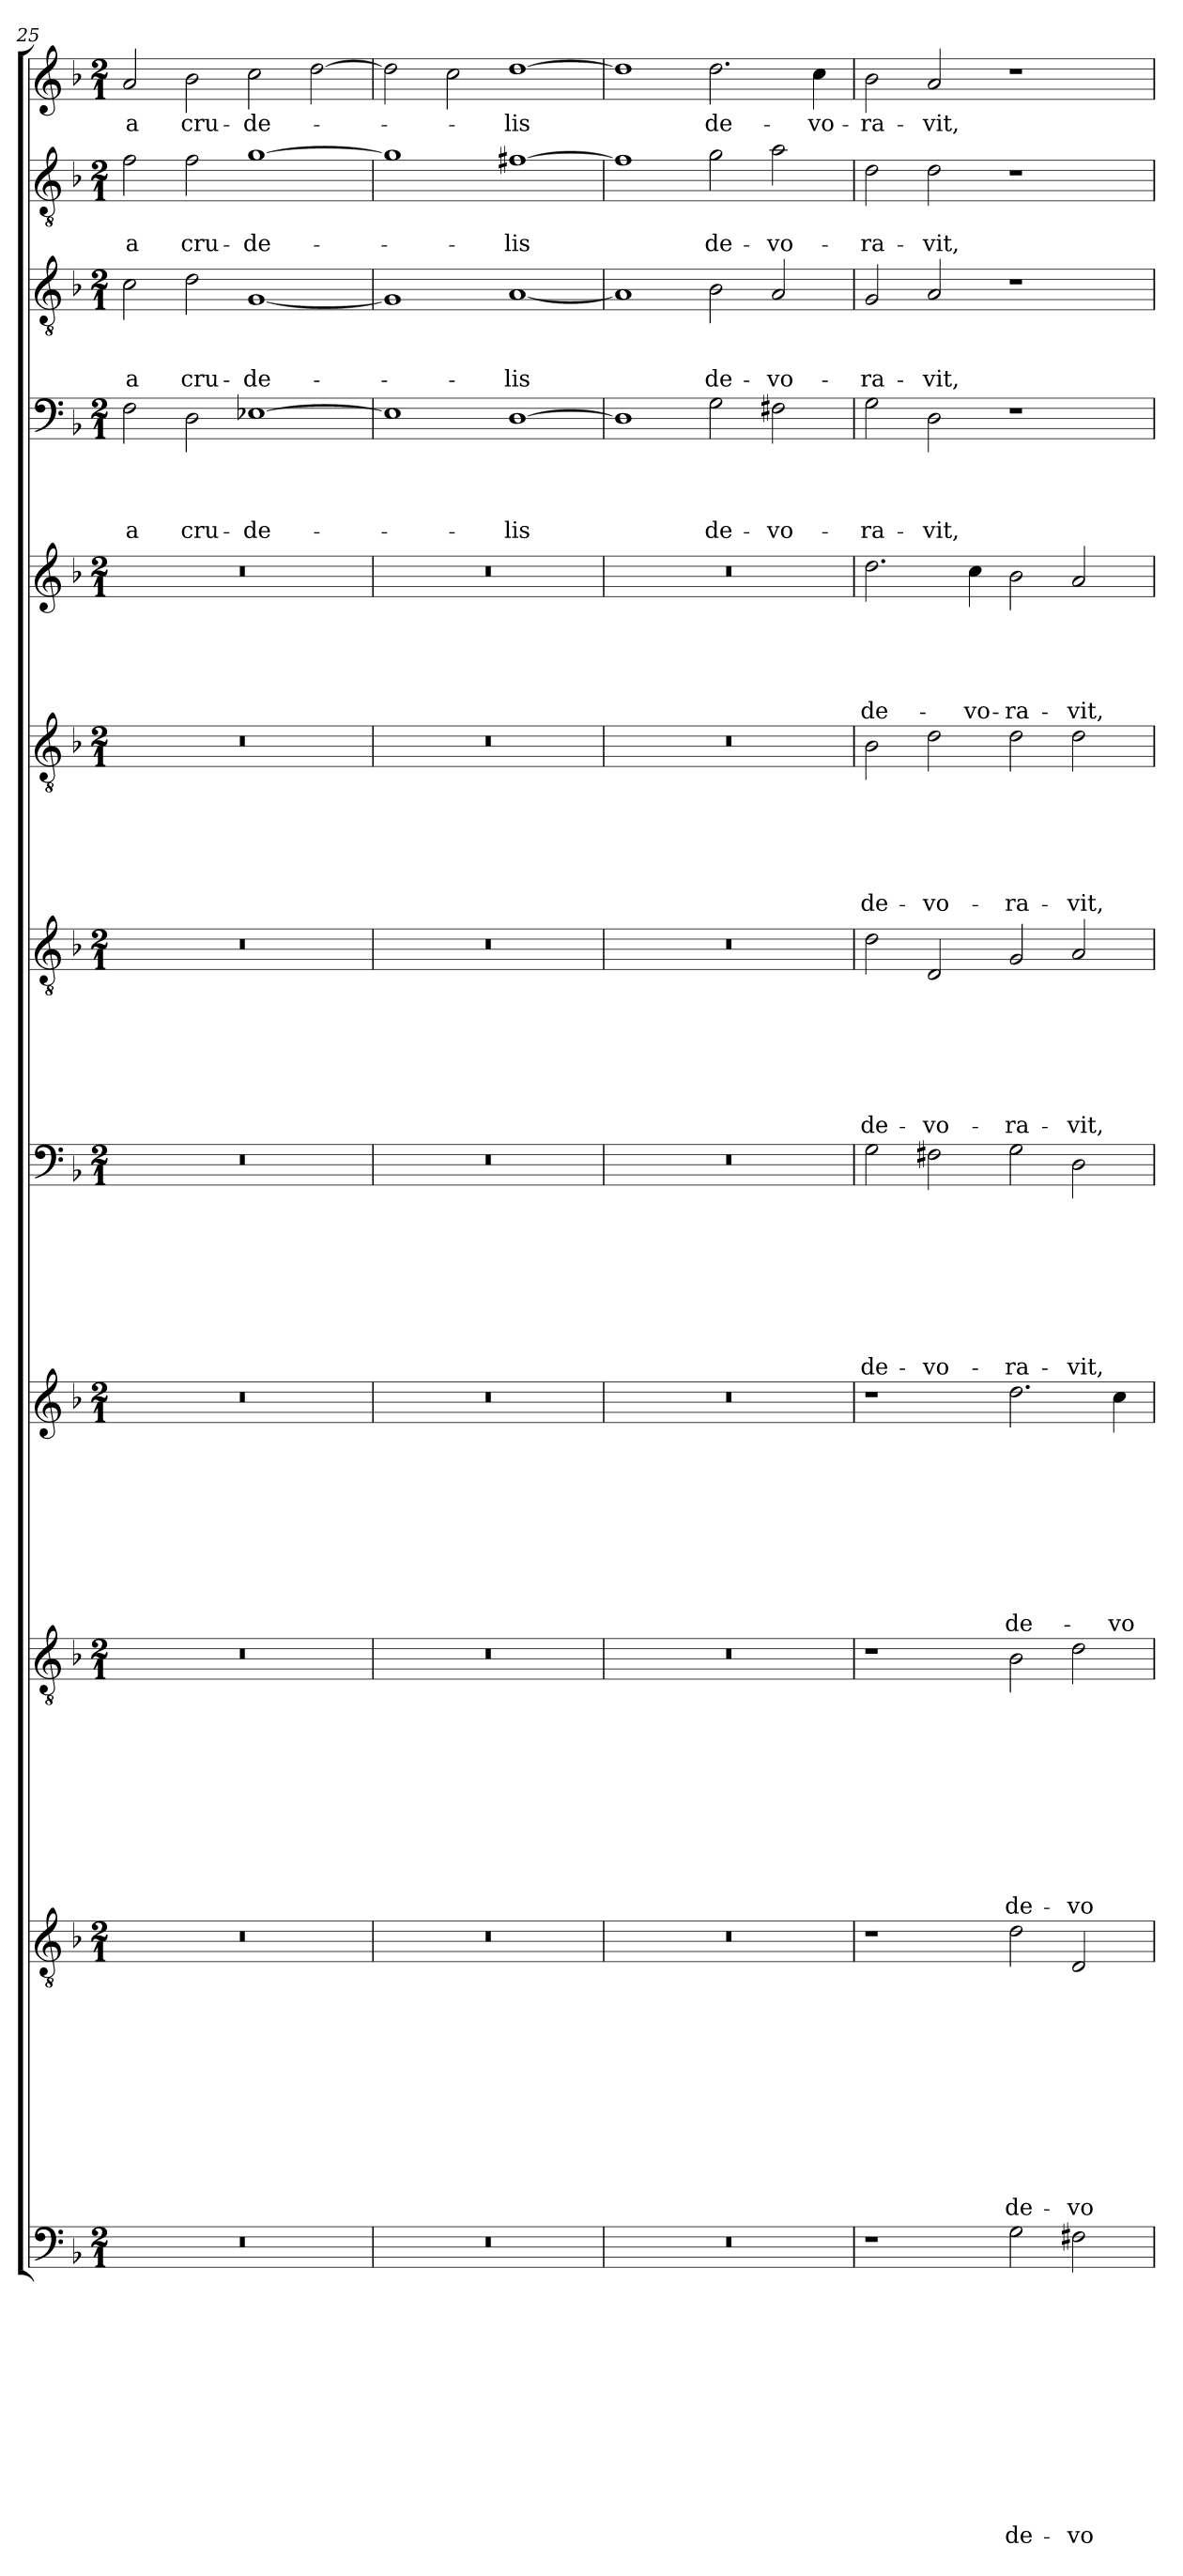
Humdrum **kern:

**kern	**text	**text	**text	**text	**text	**text	**text	**text	**text	**text	**text	**text	**kern	**text	**text	**text	**text	**text	**text	**text	**text	**text	**text	**text	**kern	**text	**text	**text	**text	**text	**text	**text	**text	**text	**text	**kern	**text	**text	**text	**text	**text	**text	**text	**text	**text	**kern	**text	**text	**text	**text	**text	**text	**text	**text	**kern	**text	**text	**text	**text	**text	**text	**text	**kern	**text	**text	**text	**text	**text	**text	**kern	**text	**text	**text	**text	**text	**kern	**text	**text	**text	**text	**kern	**text	**text	**text	**kern	**text	**text	**kern	**text
*part12	*part12	*part12	*part12	*part12	*part12	*part12	*part12	*part12	*part12	*part12	*part12	*part12	*part11	*part11	*part11	*part11	*part11	*part11	*part11	*part11	*part11	*part11	*part11	*part11	*part10	*part10	*part10	*part10	*part10	*part10	*part10	*part10	*part10	*part10	*part10	*part9	*part9	*part9	*part9	*part9	*part9	*part9	*part9	*part9	*part9	*part8	*part8	*part8	*part8	*part8	*part8	*part8	*part8	*part8	*part7	*part7	*part7	*part7	*part7	*part7	*part7	*part7	*part6	*part6	*part6	*part6	*part6	*part6	*part6	*part5	*part5	*part5	*part5	*part5	*part5	*part4	*part4	*part4	*part4	*part4	*part3	*part3	*part3	*part3	*part2	*part2	*part2	*part1	*part1
*staff12	*staff12	*staff12	*staff12	*staff12	*staff12	*staff12	*staff12	*staff12	*staff12	*staff12	*staff12	*staff12	*staff11	*staff11	*staff11	*staff11	*staff11	*staff11	*staff11	*staff11	*staff11	*staff11	*staff11	*staff11	*staff10	*staff10	*staff10	*staff10	*staff10	*staff10	*staff10	*staff10	*staff10	*staff10	*staff10	*staff9	*staff9	*staff9	*staff9	*staff9	*staff9	*staff9	*staff9	*staff9	*staff9	*staff8	*staff8	*staff8	*staff8	*staff8	*staff8	*staff8	*staff8	*staff8	*staff7	*staff7	*staff7	*staff7	*staff7	*staff7	*staff7	*staff7	*staff6	*staff6	*staff6	*staff6	*staff6	*staff6	*staff6	*staff5	*staff5	*staff5	*staff5	*staff5	*staff5	*staff4	*staff4	*staff4	*staff4	*staff4	*staff3	*staff3	*staff3	*staff3	*staff2	*staff2	*staff2	*staff1	*staff1
*clefF4	*	*	*	*	*	*	*	*	*	*	*	*	*clefGv2	*	*	*	*	*	*	*	*	*	*	*	*clefGv2	*	*	*	*	*	*	*	*	*	*	*clefG2	*	*	*	*	*	*	*	*	*	*clefF4	*	*	*	*	*	*	*	*	*clefGv2	*	*	*	*	*	*	*	*clefGv2	*	*	*	*	*	*	*clefG2	*	*	*	*	*	*clefF4	*	*	*	*	*clefGv2	*	*	*	*clefGv2	*	*	*clefG2	*
*k[b-]	*	*	*	*	*	*	*	*	*	*	*	*	*k[b-]	*	*	*	*	*	*	*	*	*	*	*	*k[b-]	*	*	*	*	*	*	*	*	*	*	*k[b-]	*	*	*	*	*	*	*	*	*	*k[b-]	*	*	*	*	*	*	*	*	*k[b-]	*	*	*	*	*	*	*	*k[b-]	*	*	*	*	*	*	*k[b-]	*	*	*	*	*	*k[b-]	*	*	*	*	*k[b-]	*	*	*	*k[b-]	*	*	*k[b-]	*
*F:	*	*	*	*	*	*	*	*	*	*	*	*	*F:	*	*	*	*	*	*	*	*	*	*	*	*F:	*	*	*	*	*	*	*	*	*	*	*F:	*	*	*	*	*	*	*	*	*	*F:	*	*	*	*	*	*	*	*	*F:	*	*	*	*	*	*	*	*F:	*	*	*	*	*	*	*F:	*	*	*	*	*	*F:	*	*	*	*	*F:	*	*	*	*F:	*	*	*F:	*
*M2/1	*	*	*	*	*	*	*	*	*	*	*	*	*M2/1	*	*	*	*	*	*	*	*	*	*	*	*M2/1	*	*	*	*	*	*	*	*	*	*	*M2/1	*	*	*	*	*	*	*	*	*	*M2/1	*	*	*	*	*	*	*	*	*M2/1	*	*	*	*	*	*	*	*M2/1	*	*	*	*	*	*	*M2/1	*	*	*	*	*	*M2/1	*	*	*	*	*M2/1	*	*	*	*M2/1	*	*	*M2/1	*
=25	=25	=25	=25	=25	=25	=25	=25	=25	=25	=25	=25	=25	=25	=25	=25	=25	=25	=25	=25	=25	=25	=25	=25	=25	=25	=25	=25	=25	=25	=25	=25	=25	=25	=25	=25	=25	=25	=25	=25	=25	=25	=25	=25	=25	=25	=25	=25	=25	=25	=25	=25	=25	=25	=25	=25	=25	=25	=25	=25	=25	=25	=25	=25	=25	=25	=25	=25	=25	=25	=25	=25	=25	=25	=25	=25	=25	=25	=25	=25	=25	=25	=25	=25	=25	=25	=25	=25	=25	=25
!	!	!	!	!	!	!	!	!	!	!	!	!	!	!	!	!	!	!	!	!	!	!	!	!	!	!	!	!	!	!	!	!	!	!	!	!	!	!	!	!	!	!	!	!	!	!	!	!	!	!	!	!	!	!	!	!	!	!	!	!	!	!	!	!	!	!	!	!	!	!	!	!	!	!	!	!	!	!	!	!LO:LY:b	!	!	!	!LO:LY:b	!	!	!LO:LY:b	!	!LO:LY:b
0r	.	.	.	.	.	.	.	.	.	.	.	.	0r	.	.	.	.	.	.	.	.	.	.	.	0r	.	.	.	.	.	.	.	.	.	.	0r	.	.	.	.	.	.	.	.	.	0r	.	.	.	.	.	.	.	.	0r	.	.	.	.	.	.	.	0r	.	.	.	.	.	.	0r	.	.	.	.	.	2F\	.	.	.	-a	2c\	.	.	-a	2f\	.	-a	2a/	-a
!	!	!	!	!	!	!	!	!	!	!	!	!	!	!	!	!	!	!	!	!	!	!	!	!	!	!	!	!	!	!	!	!	!	!	!	!	!	!	!	!	!	!	!	!	!	!	!	!	!	!	!	!	!	!	!	!	!	!	!	!	!	!	!	!	!	!	!	!	!	!	!	!	!	!	!	!	!	!	!	!LO:LY:b	!	!	!	!LO:LY:b	!	!	!LO:LY:b	!	!LO:LY:b
.	.	.	.	.	.	.	.	.	.	.	.	.	.	.	.	.	.	.	.	.	.	.	.	.	.	.	.	.	.	.	.	.	.	.	.	.	.	.	.	.	.	.	.	.	.	.	.	.	.	.	.	.	.	.	.	.	.	.	.	.	.	.	.	.	.	.	.	.	.	.	.	.	.	.	.	2D\	.	.	.	cru-	2d\	.	.	cru-	2f\	.	cru-	2b-\	cru-
!	!	!	!	!	!	!	!	!	!	!	!	!	!	!	!	!	!	!	!	!	!	!	!	!	!	!	!	!	!	!	!	!	!	!	!	!	!	!	!	!	!	!	!	!	!	!	!	!	!	!	!	!	!	!	!	!	!	!	!	!	!	!	!	!	!	!	!	!	!	!	!	!	!	!	!	!	!	!	!	!LO:LY:b	!	!	!	!LO:LY:b	!	!	!LO:LY:b	!	!LO:LY:b
.	.	.	.	.	.	.	.	.	.	.	.	.	.	.	.	.	.	.	.	.	.	.	.	.	.	.	.	.	.	.	.	.	.	.	.	.	.	.	.	.	.	.	.	.	.	.	.	.	.	.	.	.	.	.	.	.	.	.	.	.	.	.	.	.	.	.	.	.	.	.	.	.	.	.	.	[1E-X	.	.	.	-de-	[1G	.	.	-de-	[1g	.	-de-	2cc\	-de-
.	.	.	.	.	.	.	.	.	.	.	.	.	.	.	.	.	.	.	.	.	.	.	.	.	.	.	.	.	.	.	.	.	.	.	.	.	.	.	.	.	.	.	.	.	.	.	.	.	.	.	.	.	.	.	.	.	.	.	.	.	.	.	.	.	.	.	.	.	.	.	.	.	.	.	.	.	.	.	.	.	.	.	.	.	.	.	.	[2dd\	.
=26	=26	=26	=26	=26	=26	=26	=26	=26	=26	=26	=26	=26	=26	=26	=26	=26	=26	=26	=26	=26	=26	=26	=26	=26	=26	=26	=26	=26	=26	=26	=26	=26	=26	=26	=26	=26	=26	=26	=26	=26	=26	=26	=26	=26	=26	=26	=26	=26	=26	=26	=26	=26	=26	=26	=26	=26	=26	=26	=26	=26	=26	=26	=26	=26	=26	=26	=26	=26	=26	=26	=26	=26	=26	=26	=26	=26	=26	=26	=26	=26	=26	=26	=26	=26	=26	=26	=26	=26	=26
0r	.	.	.	.	.	.	.	.	.	.	.	.	0r	.	.	.	.	.	.	.	.	.	.	.	0r	.	.	.	.	.	.	.	.	.	.	0r	.	.	.	.	.	.	.	.	.	0r	.	.	.	.	.	.	.	.	0r	.	.	.	.	.	.	.	0r	.	.	.	.	.	.	0r	.	.	.	.	.	1E-]	.	.	.	.	1G]	.	.	.	1g]	.	.	2dd\]	.
.	.	.	.	.	.	.	.	.	.	.	.	.	.	.	.	.	.	.	.	.	.	.	.	.	.	.	.	.	.	.	.	.	.	.	.	.	.	.	.	.	.	.	.	.	.	.	.	.	.	.	.	.	.	.	.	.	.	.	.	.	.	.	.	.	.	.	.	.	.	.	.	.	.	.	.	.	.	.	.	.	.	.	.	.	.	.	.	2cc\	.
!	!	!	!	!	!	!	!	!	!	!	!	!	!	!	!	!	!	!	!	!	!	!	!	!	!	!	!	!	!	!	!	!	!	!	!	!	!	!	!	!	!	!	!	!	!	!	!	!	!	!	!	!	!	!	!	!	!	!	!	!	!	!	!	!	!	!	!	!	!	!	!	!	!	!	!	!	!	!	!	!LO:LY:b	!	!	!	!LO:LY:b	!	!	!LO:LY:b	!	!LO:LY:b
.	.	.	.	.	.	.	.	.	.	.	.	.	.	.	.	.	.	.	.	.	.	.	.	.	.	.	.	.	.	.	.	.	.	.	.	.	.	.	.	.	.	.	.	.	.	.	.	.	.	.	.	.	.	.	.	.	.	.	.	.	.	.	.	.	.	.	.	.	.	.	.	.	.	.	.	[1D	.	.	.	-lis	[1A	.	.	-lis	[1f#X	.	-lis	[1dd	-lis
=27	=27	=27	=27	=27	=27	=27	=27	=27	=27	=27	=27	=27	=27	=27	=27	=27	=27	=27	=27	=27	=27	=27	=27	=27	=27	=27	=27	=27	=27	=27	=27	=27	=27	=27	=27	=27	=27	=27	=27	=27	=27	=27	=27	=27	=27	=27	=27	=27	=27	=27	=27	=27	=27	=27	=27	=27	=27	=27	=27	=27	=27	=27	=27	=27	=27	=27	=27	=27	=27	=27	=27	=27	=27	=27	=27	=27	=27	=27	=27	=27	=27	=27	=27	=27	=27	=27	=27	=27	=27
0r	.	.	.	.	.	.	.	.	.	.	.	.	0r	.	.	.	.	.	.	.	.	.	.	.	0r	.	.	.	.	.	.	.	.	.	.	0r	.	.	.	.	.	.	.	.	.	0r	.	.	.	.	.	.	.	.	0r	.	.	.	.	.	.	.	0r	.	.	.	.	.	.	0r	.	.	.	.	.	1D]	.	.	.	.	1A]	.	.	.	1f#]	.	.	1dd]	.
!	!	!	!	!	!	!	!	!	!	!	!	!	!	!	!	!	!	!	!	!	!	!	!	!	!	!	!	!	!	!	!	!	!	!	!	!	!	!	!	!	!	!	!	!	!	!	!	!	!	!	!	!	!	!	!	!	!	!	!	!	!	!	!	!	!	!	!	!	!	!	!	!	!	!	!	!	!	!	!	!LO:LY:b	!	!	!	!LO:LY:b	!	!	!LO:LY:b	!	!LO:LY:b
.	.	.	.	.	.	.	.	.	.	.	.	.	.	.	.	.	.	.	.	.	.	.	.	.	.	.	.	.	.	.	.	.	.	.	.	.	.	.	.	.	.	.	.	.	.	.	.	.	.	.	.	.	.	.	.	.	.	.	.	.	.	.	.	.	.	.	.	.	.	.	.	.	.	.	.	2G\	.	.	.	de-	2B-\	.	.	de-	2g\	.	de-	2.dd\	de-
!	!	!	!	!	!	!	!	!	!	!	!	!	!	!	!	!	!	!	!	!	!	!	!	!	!	!	!	!	!	!	!	!	!	!	!	!	!	!	!	!	!	!	!	!	!	!	!	!	!	!	!	!	!	!	!	!	!	!	!	!	!	!	!	!	!	!	!	!	!	!	!	!	!	!	!	!	!	!	!	!LO:LY:b	!	!	!	!LO:LY:b	!	!	!LO:LY:b	!	!
.	.	.	.	.	.	.	.	.	.	.	.	.	.	.	.	.	.	.	.	.	.	.	.	.	.	.	.	.	.	.	.	.	.	.	.	.	.	.	.	.	.	.	.	.	.	.	.	.	.	.	.	.	.	.	.	.	.	.	.	.	.	.	.	.	.	.	.	.	.	.	.	.	.	.	.	2F#X\	.	.	.	-vo-	2A/	.	.	-vo-	2a\	.	-vo-	.	.
!	!	!	!	!	!	!	!	!	!	!	!	!	!	!	!	!	!	!	!	!	!	!	!	!	!	!	!	!	!	!	!	!	!	!	!	!	!	!	!	!	!	!	!	!	!	!	!	!	!	!	!	!	!	!	!	!	!	!	!	!	!	!	!	!	!	!	!	!	!	!	!	!	!	!	!	!	!	!	!	!	!	!	!	!	!	!	!	!	!LO:LY:b
.	.	.	.	.	.	.	.	.	.	.	.	.	.	.	.	.	.	.	.	.	.	.	.	.	.	.	.	.	.	.	.	.	.	.	.	.	.	.	.	.	.	.	.	.	.	.	.	.	.	.	.	.	.	.	.	.	.	.	.	.	.	.	.	.	.	.	.	.	.	.	.	.	.	.	.	.	.	.	.	.	.	.	.	.	.	.	.	4cc\	-vo-
!!LO:PB:g=z
=28	=28	=28	=28	=28	=28	=28	=28	=28	=28	=28	=28	=28	=28	=28	=28	=28	=28	=28	=28	=28	=28	=28	=28	=28	=28	=28	=28	=28	=28	=28	=28	=28	=28	=28	=28	=28	=28	=28	=28	=28	=28	=28	=28	=28	=28	=28	=28	=28	=28	=28	=28	=28	=28	=28	=28	=28	=28	=28	=28	=28	=28	=28	=28	=28	=28	=28	=28	=28	=28	=28	=28	=28	=28	=28	=28	=28	=28	=28	=28	=28	=28	=28	=28	=28	=28	=28	=28	=28	=28
!	!	!	!	!	!	!	!	!	!	!	!	!	!	!	!	!	!	!	!	!	!	!	!	!	!	!	!	!	!	!	!	!	!	!	!	!	!	!	!	!	!	!	!	!	!	!	!	!	!	!	!	!	!	!LO:LY:b	!	!	!	!	!	!	!	!LO:LY:b	!	!	!	!	!	!	!LO:LY:b	!	!	!	!	!	!LO:LY:b	!	!	!	!	!LO:LY:b	!	!	!	!LO:LY:b	!	!	!LO:LY:b	!	!LO:LY:b
1r	.	.	.	.	.	.	.	.	.	.	.	.	1r	.	.	.	.	.	.	.	.	.	.	.	1r	.	.	.	.	.	.	.	.	.	.	1r	.	.	.	.	.	.	.	.	.	2G\	.	.	.	.	.	.	.	de-	2d\	.	.	.	.	.	.	de-	2B-\	.	.	.	.	.	de-	2.dd\	.	.	.	.	de-	2G\	.	.	.	-ra-	2G/	.	.	-ra-	2d\	.	-ra-	2b-\	-ra-
!	!	!	!	!	!	!	!	!	!	!	!	!	!	!	!	!	!	!	!	!	!	!	!	!	!	!	!	!	!	!	!	!	!	!	!	!	!	!	!	!	!	!	!	!	!	!	!	!	!	!	!	!	!	!LO:LY:b	!	!	!	!	!	!	!	!LO:LY:b	!	!	!	!	!	!	!LO:LY:b	!	!	!	!	!	!	!	!	!	!	!LO:LY:b	!	!	!	!LO:LY:b	!	!	!LO:LY:b	!	!LO:LY:b
.	.	.	.	.	.	.	.	.	.	.	.	.	.	.	.	.	.	.	.	.	.	.	.	.	.	.	.	.	.	.	.	.	.	.	.	.	.	.	.	.	.	.	.	.	.	2F#X\	.	.	.	.	.	.	.	-vo-	2D/	.	.	.	.	.	.	-vo-	2d\	.	.	.	.	.	-vo-	.	.	.	.	.	.	2D\	.	.	.	-vit,	2A/	.	.	-vit,	2d\	.	-vit,	2a/	-vit,
!	!	!	!	!	!	!	!	!	!	!	!	!	!	!	!	!	!	!	!	!	!	!	!	!	!	!	!	!	!	!	!	!	!	!	!	!	!	!	!	!	!	!	!	!	!	!	!	!	!	!	!	!	!	!	!	!	!	!	!	!	!	!	!	!	!	!	!	!	!	!	!	!	!	!	!LO:LY:b	!	!	!	!	!	!	!	!	!	!	!	!	!	!
.	.	.	.	.	.	.	.	.	.	.	.	.	.	.	.	.	.	.	.	.	.	.	.	.	.	.	.	.	.	.	.	.	.	.	.	.	.	.	.	.	.	.	.	.	.	.	.	.	.	.	.	.	.	.	.	.	.	.	.	.	.	.	.	.	.	.	.	.	.	4cc\	.	.	.	.	-vo-	.	.	.	.	.	.	.	.	.	.	.	.	.	.
!	!	!	!	!	!	!	!	!	!	!	!	!LO:LY:b	!	!	!	!	!	!	!	!	!	!	!	!LO:LY:b	!	!	!	!	!	!	!	!	!	!	!LO:LY:b	!	!	!	!	!	!	!	!	!	!LO:LY:b	!	!	!	!	!	!	!	!	!LO:LY:b	!	!	!	!	!	!	!	!LO:LY:b	!	!	!	!	!	!	!LO:LY:b	!	!	!	!	!	!LO:LY:b	!	!	!	!	!	!	!	!	!	!	!	!	!	!
2G\	.	.	.	.	.	.	.	.	.	.	.	de-	2d\	.	.	.	.	.	.	.	.	.	.	de-	2B-\	.	.	.	.	.	.	.	.	.	de-	2.dd\	.	.	.	.	.	.	.	.	de-	2G\	.	.	.	.	.	.	.	-ra-	2G/	.	.	.	.	.	.	-ra-	2d\	.	.	.	.	.	-ra-	2b-\	.	.	.	.	-ra-	1r	.	.	.	.	1r	.	.	.	1r	.	.	1r	.
!	!	!	!	!	!	!	!	!	!	!	!	!LO:LY:b	!	!	!	!	!	!	!	!	!	!	!	!LO:LY:b	!	!	!	!	!	!	!	!	!	!	!LO:LY:b	!	!	!	!	!	!	!	!	!	!	!	!	!	!	!	!	!	!	!LO:LY:b	!	!	!	!	!	!	!	!LO:LY:b	!	!	!	!	!	!	!LO:LY:b	!	!	!	!	!	!LO:LY:b	!	!	!	!	!	!	!	!	!	!	!	!	!	!
2F#X\	.	.	.	.	.	.	.	.	.	.	.	-vo-	2D/	.	.	.	.	.	.	.	.	.	.	-vo-	2d\	.	.	.	.	.	.	.	.	.	-vo-	.	.	.	.	.	.	.	.	.	.	2D\	.	.	.	.	.	.	.	-vit,	2A/	.	.	.	.	.	.	-vit,	2d\	.	.	.	.	.	-vit,	2a/	.	.	.	.	-vit,	.	.	.	.	.	.	.	.	.	.	.	.	.	.
!	!	!	!	!	!	!	!	!	!	!	!	!	!	!	!	!	!	!	!	!	!	!	!	!	!	!	!	!	!	!	!	!	!	!	!	!	!	!	!	!	!	!	!	!	!LO:LY:b	!	!	!	!	!	!	!	!	!	!	!	!	!	!	!	!	!	!	!	!	!	!	!	!	!	!	!	!	!	!	!	!	!	!	!	!	!	!	!	!	!	!	!	!
.	.	.	.	.	.	.	.	.	.	.	.	.	.	.	.	.	.	.	.	.	.	.	.	.	.	.	.	.	.	.	.	.	.	.	.	4cc\	.	.	.	.	.	.	.	.	-vo-	.	.	.	.	.	.	.	.	.	.	.	.	.	.	.	.	.	.	.	.	.	.	.	.	.	.	.	.	.	.	.	.	.	.	.	.	.	.	.	.	.	.	.	.
=	=	=	=	=	=	=	=	=	=	=	=	=	=	=	=	=	=	=	=	=	=	=	=	=	=	=	=	=	=	=	=	=	=	=	=	=	=	=	=	=	=	=	=	=	=	=	=	=	=	=	=	=	=	=	=	=	=	=	=	=	=	=	=	=	=	=	=	=	=	=	=	=	=	=	=	=	=	=	=	=	=	=	=	=	=	=	=	=	=
*-	*-	*-	*-	*-	*-	*-	*-	*-	*-	*-	*-	*-	*-	*-	*-	*-	*-	*-	*-	*-	*-	*-	*-	*-	*-	*-	*-	*-	*-	*-	*-	*-	*-	*-	*-	*-	*-	*-	*-	*-	*-	*-	*-	*-	*-	*-	*-	*-	*-	*-	*-	*-	*-	*-	*-	*-	*-	*-	*-	*-	*-	*-	*-	*-	*-	*-	*-	*-	*-	*-	*-	*-	*-	*-	*-	*-	*-	*-	*-	*-	*-	*-	*-	*-	*-	*-	*-	*-	*-
